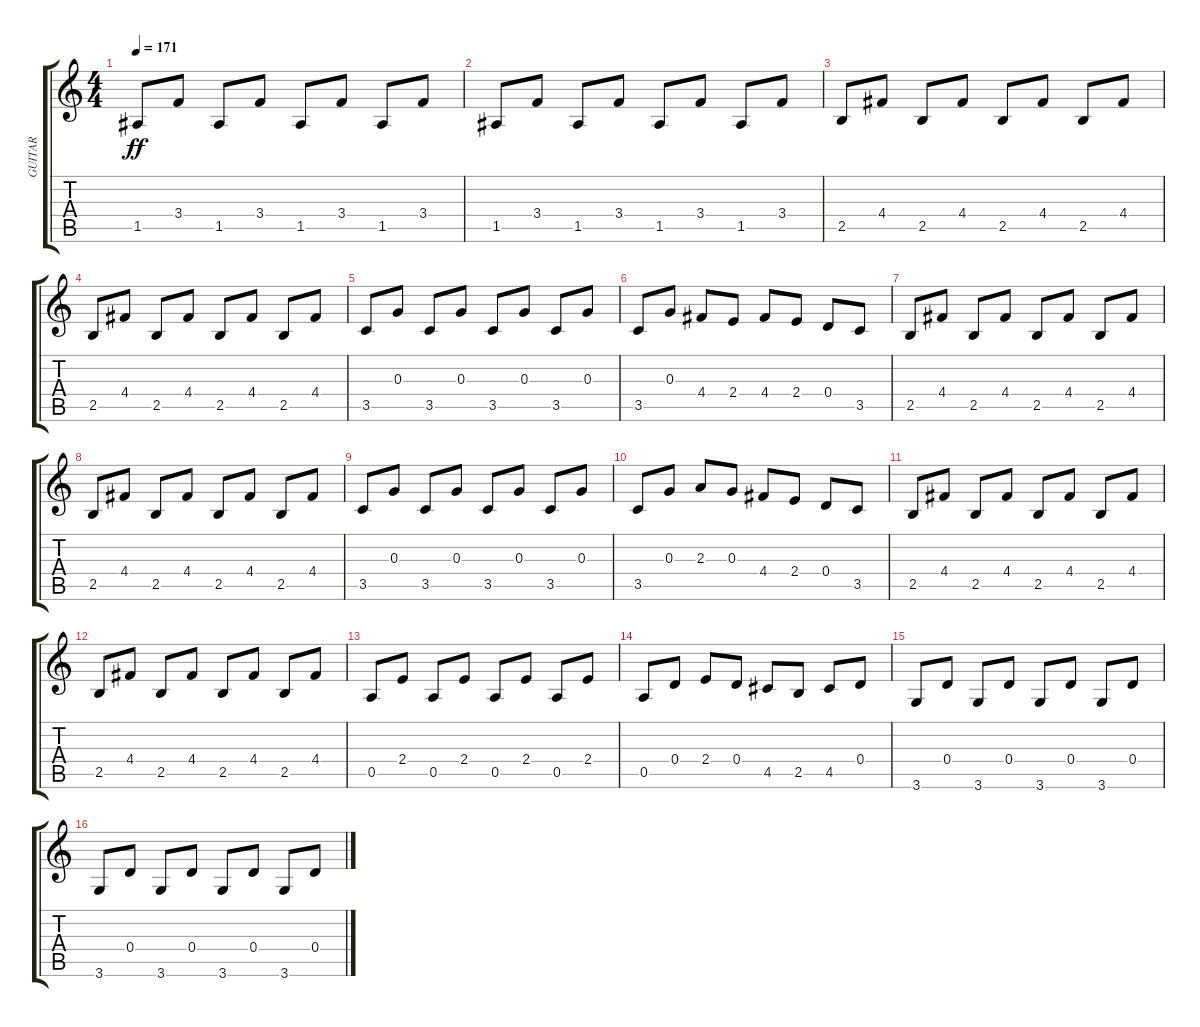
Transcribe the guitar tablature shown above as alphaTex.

\track ("GUITAR" "GUITAR") {instrument electricguitarjazz}
\staff {score tabs}
\tuning (E4 B3 G3 D3 A2 E2) {hide}
\ts (4 4)
\tempo 171
\clef g2
\ks c
1.5.8{dy ff} 3.4.8 1.5.8 3.4.8 1.5.8 3.4.8 1.5.8 3.4.8 |
1.5.8 3.4.8 1.5.8 3.4.8 1.5.8 3.4.8 1.5.8 3.4.8 |
2.5.8 4.4.8 2.5.8 4.4.8 2.5.8 4.4.8 2.5.8 4.4.8 |
2.5.8 4.4.8 2.5.8 4.4.8 2.5.8 4.4.8 2.5.8 4.4.8 |
3.5.8 0.3.8 3.5.8 0.3.8 3.5.8 0.3.8 3.5.8 0.3.8 |
3.5.8 0.3.8 4.4.8 2.4.8 4.4.8 2.4.8 0.4.8 3.5.8 |
2.5.8 4.4.8 2.5.8 4.4.8 2.5.8 4.4.8 2.5.8 4.4.8 |
2.5.8 4.4.8 2.5.8 4.4.8 2.5.8 4.4.8 2.5.8 4.4.8 |
3.5.8 0.3.8 3.5.8 0.3.8 3.5.8 0.3.8 3.5.8 0.3.8 |
3.5.8 0.3.8 2.3.8 0.3.8 4.4.8 2.4.8 0.4.8 3.5.8 |
2.5.8 4.4.8 2.5.8 4.4.8 2.5.8 4.4.8 2.5.8 4.4.8 |
2.5.8 4.4.8 2.5.8 4.4.8 2.5.8 4.4.8 2.5.8 4.4.8 |
0.5.8 2.4.8 0.5.8 2.4.8 0.5.8 2.4.8 0.5.8 2.4.8 |
0.5.8 0.4.8 2.4.8 0.4.8 4.5.8 2.5.8 4.5.8 0.4.8 |
3.6.8 0.4.8 3.6.8 0.4.8 3.6.8 0.4.8 3.6.8 0.4.8 |
3.6.8 0.4.8 3.6.8 0.4.8 3.6.8 0.4.8 3.6.8 0.4.8
